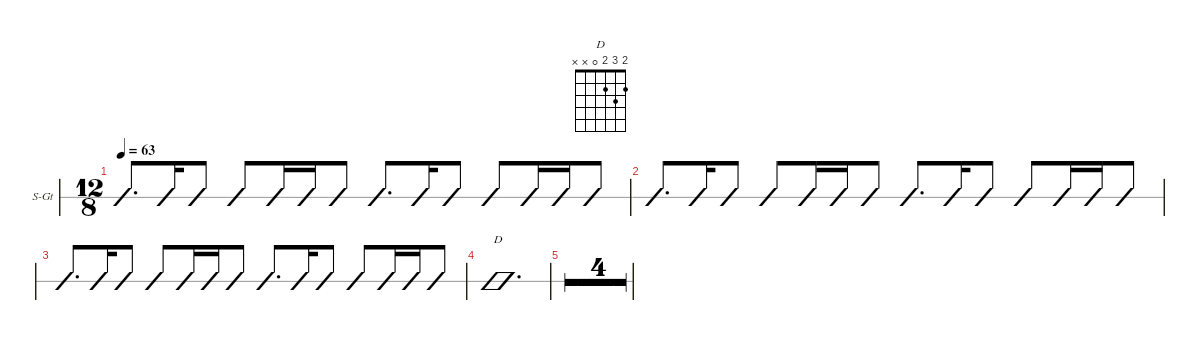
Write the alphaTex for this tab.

\defaultSystemsLayout 4
\hideDynamics
\bracketExtendMode groupsimilarinstruments
\firstSystemTrackNameOrientation horizontal
\otherSystemsTrackNameOrientation horizontal
\track ("Guitare Acoustique" "S-Gt") {multiBarRest instrument acousticguitarsteel}
\staff {slash}
\tuning (E4 B3 G3 D3 A2 E2)
\chord ("D" 2 3 2 0 x x) {showfingering false}
\ts (12 8)
\tempo 63
\clef g2
\ks d
(0.4 0.3 3.2 3.1).8{d sd dy mf} (0.4 0.3 3.2 3.1).16{su} (0.4 0.3 3.2 3.1).8{sd} (0.4 0.3 3.2 3.1).8{sd} (0.4 0.3 3.2 3.1).16{sd} (0.4 0.3 3.2 3.1).16{su} (0.4 0.3 3.2 3.1).8{sd} (2.4 0.3 0.2 0.1 2.5 0.6).8{d sd} (2.4 0.3 0.2 0.1 0.6 2.5).16{su} (2.4 0.3 0.2 0.1 0.6 2.5).8{sd} (2.4 0.3 0.2 0.1 0.6 2.5).8{sd} (2.4 0.3 0.2 0.1 0.6 2.5).16{sd} (2.4 0.3 0.2 0.1 0.6 2.5).16{su} (2.4 0.3 0.2 0.1 0.6 2.5).8{sd} |
(0.4 2.3 3.2 2.1).8{d sd} (0.4 2.3 3.2 2.1).16{su} (0.4 2.3 3.2 2.1).8{sd} (0.4 2.3 3.2 2.1).8{sd} (0.4 2.3 3.2 2.1).16{sd} (0.4 2.3 3.2 2.1).16{su} (0.4 2.3 3.2 2.1).8{sd} (0.4 6.3 5.2 5.1).8{d sd} (0.4 6.3 5.2 5.1).16{su} (0.4 6.3 5.2 5.1).8{sd} (0.4 6.3 5.2 5.1).8{sd} (0.4 6.3 5.2 5.1).16{sd} (0.4 6.3 5.2 5.1).16{su} (0.4 6.3 5.2 5.1).8{sd} |
(0.4 0.3 3.2 3.1 2.5 3.6).8{d sd} (0.4 0.3 3.2 3.1 3.6 2.5).16{su} (0.4 0.3 3.2 3.1 3.6 2.5).8{sd} (0.4 0.3 3.2 3.1 3.6 2.5).8{sd} (0.4 0.3 3.2 3.1 3.6 2.5).16{sd} (0.4 0.3 3.2 3.1 3.6 2.5).16{su} (0.4 0.3 3.2 3.1 3.6 2.5).8{sd} (2.4 2.3 3.2 0.1 0.5).8{d sd} (2.4 2.3 3.2 0.1 0.5).16{su} (2.4 2.3 3.2 0.1 0.5).8{sd} (2.4 2.3 2.2 0.1 0.5).8{sd} (2.4 2.3 2.2 0.1 0.5).16{sd} (2.4 2.3 2.2 0.1 0.5).16{su} (2.4 2.3 2.2 0.1 0.5).8{sd} |
(0.4 2.3 3.2 2.1).1{d ch "D"} |
r.1{d} |
r.1{d} |
r.1{d} |
r.1{d}
